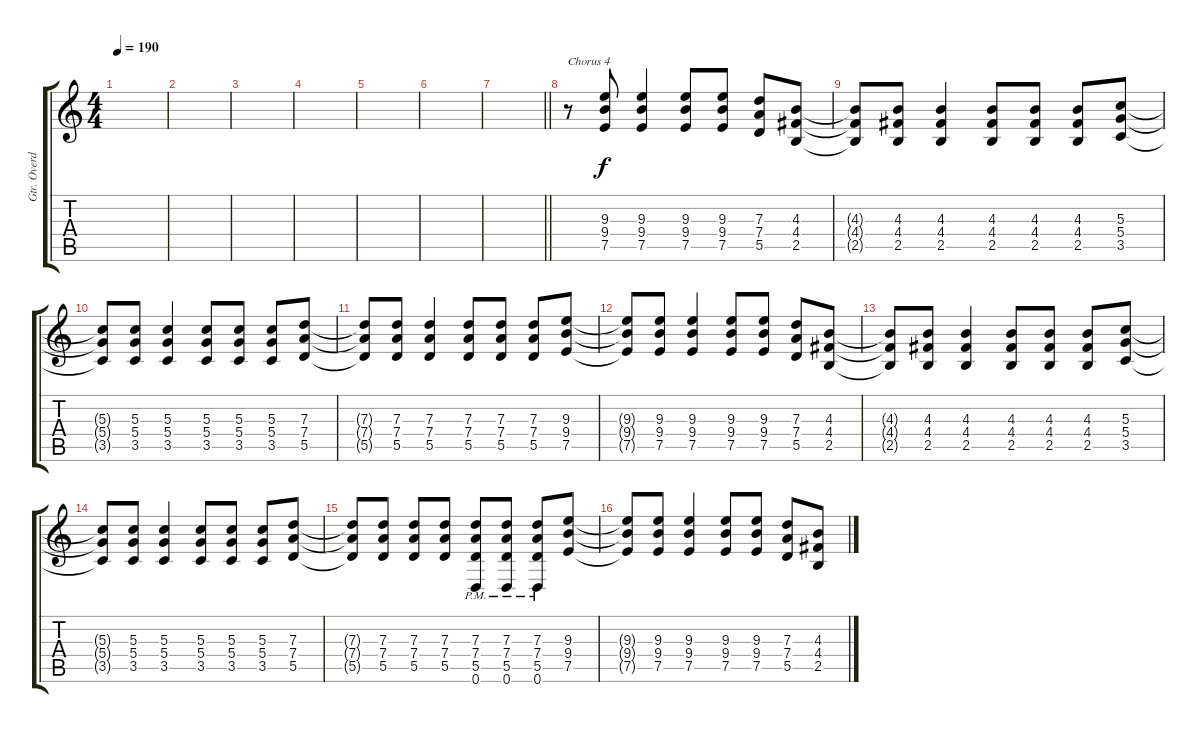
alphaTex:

\track ("Gtr. Overdub 2" "Gtr. Overd") {instrument overdrivenguitar}
\staff {score tabs}
\tuning (E4 B3 G3 D3 A2 D2) {hide}
\ts (4 4)
\tempo 190
\clef g2
\ks c
|
|
|
|
|
|
\barLineRight lightlight
|
r.8{txt "Chorus 4"} (9.3 9.4 7.5).8 (9.3 9.4 7.5).4 (9.3 9.4 7.5).8 (9.3 9.4 7.5).8 (7.3 7.4 5.5).8 (4.3 4.4 2.5).8 |
(4.3{t} 4.4{t} 2.5{t}).8 (4.3 4.4 2.5).8 (4.3 4.4 2.5).4 (4.3 4.4 2.5).8 (4.3 4.4 2.5).8 (4.3 4.4 2.5).8 (5.3 5.4 3.5).8 |
(5.3{t} 5.4{t} 3.5{t}).8 (5.3 5.4 3.5).8 (5.3 5.4 3.5).4 (5.3 5.4 3.5).8 (5.3 5.4 3.5).8 (5.3 5.4 3.5).8 (7.3 7.4 5.5).8 |
(7.3{t} 7.4{t} 5.5{t}).8 (7.3 7.4 5.5).8 (7.3 7.4 5.5).4 (7.3 7.4 5.5).8 (7.3 7.4 5.5).8 (7.3 7.4 5.5).8 (9.3 9.4 7.5).8 |
(9.3{t} 9.4{t} 7.5{t}).8 (9.3 9.4 7.5).8 (9.3 9.4 7.5).4 (9.3 9.4 7.5).8 (9.3 9.4 7.5).8 (7.3 7.4 5.5).8 (4.3 4.4 2.5).8 |
(4.3{t} 4.4{t} 2.5{t}).8 (4.3 4.4 2.5).8 (4.3 4.4 2.5).4 (4.3 4.4 2.5).8 (4.3 4.4 2.5).8 (4.3 4.4 2.5).8 (5.3 5.4 3.5).8 |
(5.3{t} 5.4{t} 3.5{t}).8 (5.3 5.4 3.5).8 (5.3 5.4 3.5).4 (5.3 5.4 3.5).8 (5.3 5.4 3.5).8 (5.3 5.4 3.5).8 (7.3 7.4 5.5).8 |
(7.3{t} 7.4{t} 5.5{t}).8 (7.3 7.4 5.5).8 (7.3 7.4 5.5).8 (7.3 7.4 5.5).8 (7.3{pm} 7.4{pm} 5.5{pm} 0.6{pm}).8 (7.3{pm} 7.4{pm} 5.5{pm} 0.6{pm}).8 (7.3{pm} 7.4{pm} 5.5{pm} 0.6{pm}).8 (9.3 9.4 7.5).8 |
(9.3{t} 9.4{t} 7.5{t}).8 (9.3 9.4 7.5).8 (9.3 9.4 7.5).4 (9.3 9.4 7.5).8 (9.3 9.4 7.5).8 (7.3 7.4 5.5).8 (4.3 4.4 2.5).8
